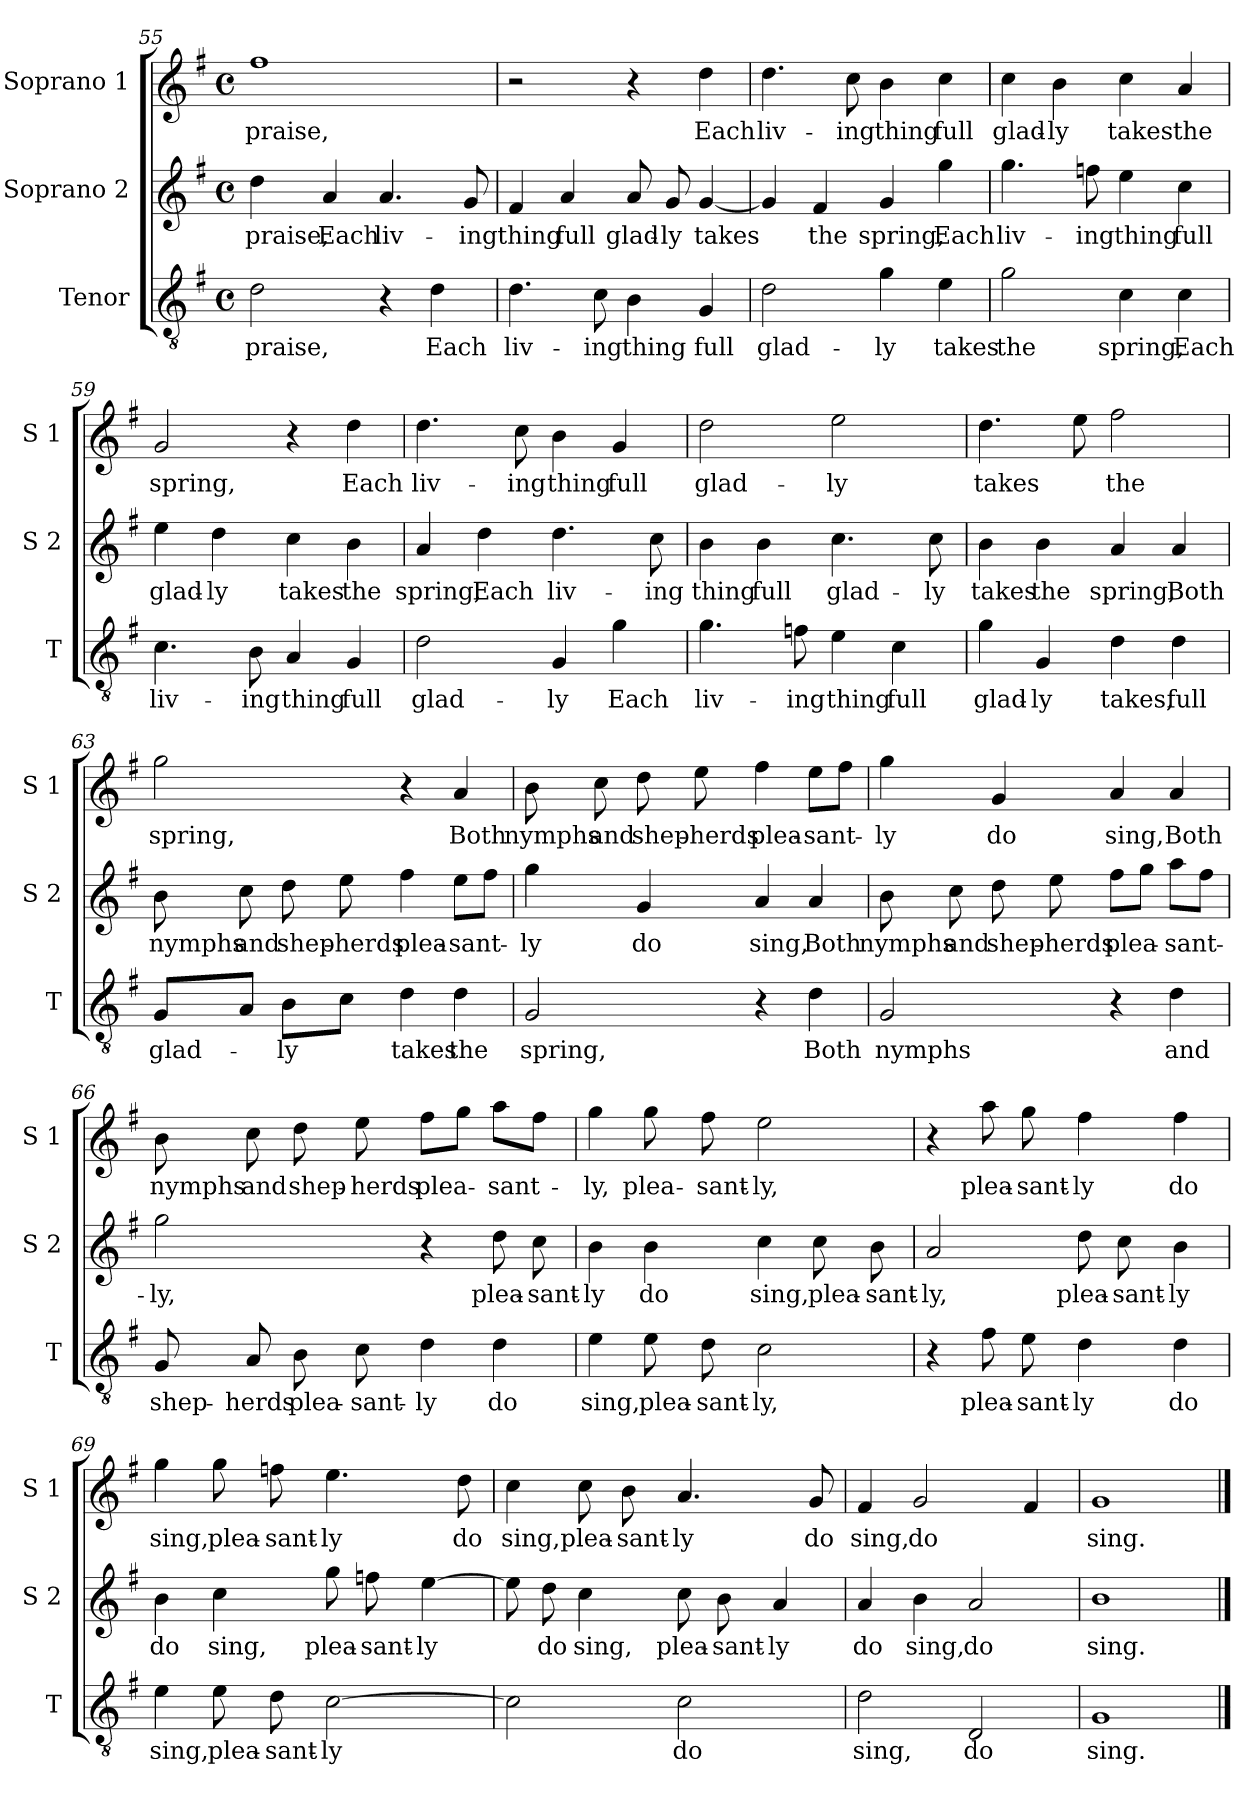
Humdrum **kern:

**kern	**text	**kern	**text	**kern	**text
*part3	*part3	*part2	*part2	*part1	*part1
*staff3	*staff3	*staff2	*staff2	*staff1	*staff1
*I"Tenor	*	*I"Soprano 2	*	*I"Soprano 1	*
*I'T	*	*I'S 2	*	*I'S 1	*
*clefGv2	*	*clefG2	*	*clefG2	*
*k[f#]	*	*k[f#]	*	*k[f#]	*
*G:	*	*G:	*	*G:	*
*M4/4	*	*M4/4	*	*M4/4	*
*met(c)	*	*met(c)	*	*met(c)	*
=55	=55	=55	=55	=55	=55
!	!LO:LY:b	!	!LO:LY:b	!	!LO:LY:b
2d\	praise,	4dd\	praise,	1ff#	praise,
!	!	!	!LO:LY:b	!	!
.	.	4a/	Each	.	.
!	!	!	!LO:LY:b	!	!
4r	.	4.a/	liv-	.	.
!	!LO:LY:b	!	!	!	!
4d\	Each	.	.	.	.
!	!	!	!LO:LY:b	!	!
.	.	8g/	-ing	.	.
=56	=56	=56	=56	=56	=56
!	!LO:LY:b	!	!LO:LY:b	!	!
4.d\	liv-	4f#/	thing	2r	.
!	!	!	!LO:LY:b	!	!
.	.	4a/	full	.	.
!	!LO:LY:b	!	!	!	!
8c\	-ing	.	.	.	.
!	!LO:LY:b	!	!LO:LY:b	!	!
4B\	thing	8a/	glad-	4r	.
!	!	!	!LO:LY:b	!	!
.	.	8g/	-ly	.	.
!	!LO:LY:b	!	!LO:LY:b	!	!LO:LY:b
4G/	full	[4g/	takes	4dd\	Each
=57	=57	=57	=57	=57	=57
!	!LO:LY:b	!	!	!	!LO:LY:b
2d\	glad-	4g/]	.	4.dd\	liv-
!	!	!	!LO:LY:b	!	!
.	.	4f#/	the	.	.
!	!	!	!	!	!LO:LY:b
.	.	.	.	8cc\	-ing
!	!LO:LY:b	!	!LO:LY:b	!	!LO:LY:b
4g\	-ly	4g/	spring,	4b\	thing
!	!LO:LY:b	!	!LO:LY:b	!	!LO:LY:b
4e\	takes	4gg\	Each	4cc\	full
=58	=58	=58	=58	=58	=58
!	!LO:LY:b	!	!LO:LY:b	!	!LO:LY:b
2g\	the	4.gg\	liv-	4cc\	glad-
!	!	!	!	!	!LO:LY:b
.	.	.	.	4b\	-ly
!	!	!	!LO:LY:b	!	!
.	.	8ffn\	-ing	.	.
!	!LO:LY:b	!	!LO:LY:b	!	!LO:LY:b
4c\	spring,	4ee\	thing	4cc\	takes
!	!LO:LY:b	!	!LO:LY:b	!	!LO:LY:b
4c\	Each	4cc\	full	4a/	the
!!LO:LB:g=z
=59	=59	=59	=59	=59	=59
!	!LO:LY:b	!	!LO:LY:b	!	!LO:LY:b
4.c\	liv-	4ee\	glad-	2g/	spring,
!	!	!	!LO:LY:b	!	!
.	.	4dd\	-ly	.	.
!	!LO:LY:b	!	!	!	!
8B\	-ing	.	.	.	.
!	!LO:LY:b	!	!LO:LY:b	!	!
4A/	thing	4cc\	takes	4r	.
!	!LO:LY:b	!	!LO:LY:b	!	!LO:LY:b
4G/	full	4b\	the	4dd\	Each
=60	=60	=60	=60	=60	=60
!	!LO:LY:b	!	!LO:LY:b	!	!LO:LY:b
2d\	glad-	4a/	spring,	4.dd\	liv-
!	!	!	!LO:LY:b	!	!
.	.	4dd\	Each	.	.
!	!	!	!	!	!LO:LY:b
.	.	.	.	8cc\	-ing
!	!LO:LY:b	!	!LO:LY:b	!	!LO:LY:b
4G/	-ly	4.dd\	liv-	4b\	thing
!	!LO:LY:b	!	!	!	!LO:LY:b
4g\	Each	.	.	4g/	full
!	!	!	!LO:LY:b	!	!
.	.	8cc\	-ing	.	.
=61	=61	=61	=61	=61	=61
!	!LO:LY:b	!	!LO:LY:b	!	!LO:LY:b
4.g\	liv-	4b\	thing	2dd\	glad-
!	!	!	!LO:LY:b	!	!
.	.	4b\	full	.	.
!	!LO:LY:b	!	!	!	!
8fn\	-ing	.	.	.	.
!	!LO:LY:b	!	!LO:LY:b	!	!LO:LY:b
4e\	thing	4.cc\	glad-	2ee\	-ly
!	!LO:LY:b	!	!	!	!
4c\	full	.	.	.	.
!	!	!	!LO:LY:b	!	!
.	.	8cc\	-ly	.	.
=62	=62	=62	=62	=62	=62
!	!LO:LY:b	!	!LO:LY:b	!	!LO:LY:b
4g\	glad-	4b\	takes	4.dd\	takes
!	!LO:LY:b	!	!LO:LY:b	!	!
4G/	-ly	4b\	the	.	.
.	.	.	.	8ee\	.
!	!LO:LY:b	!	!LO:LY:b	!	!LO:LY:b
4d\	takes,	4a/	spring,	2ff#\	the
!	!LO:LY:b	!	!LO:LY:b	!	!
4d\	full	4a/	Both	.	.
!!LO:LB:g=z
=63	=63	=63	=63	=63	=63
!	!LO:LY:b	!	!LO:LY:b	!	!LO:LY:b
8G/L	glad-	8b\	nymphs	2gg\	spring,
!	!	!	!LO:LY:b	!	!
8A/J	.	8cc\	and	.	.
!	!LO:LY:b	!	!LO:LY:b	!	!
8B\L	-ly	8dd\	shep-	.	.
!	!	!	!LO:LY:b	!	!
8c\J	.	8ee\	-herds	.	.
!	!LO:LY:b	!	!LO:LY:b	!	!
4d\	takes	4ff#\	plea-	4r	.
!	!LO:LY:b	!	!LO:LY:b	!	!LO:LY:b
4d\	the	8ee\L	-sant-	4a/	Both
.	.	8ff#\J	.	.	.
=64	=64	=64	=64	=64	=64
!	!LO:LY:b	!	!LO:LY:b	!	!LO:LY:b
2G/	spring,	4gg\	-ly	8b\	nymphs
!	!	!	!	!	!LO:LY:b
.	.	.	.	8cc\	and
!	!	!	!LO:LY:b	!	!LO:LY:b
.	.	4g/	do	8dd\	shep-
!	!	!	!	!	!LO:LY:b
.	.	.	.	8ee\	-herds
!	!	!	!LO:LY:b	!	!LO:LY:b
4r	.	4a/	sing,	4ff#\	plea-
!	!LO:LY:b	!	!LO:LY:b	!	!LO:LY:b
4d\	Both	4a/	Both	8ee\L	-sant-
.	.	.	.	8ff#\J	.
=65	=65	=65	=65	=65	=65
!	!LO:LY:b	!	!LO:LY:b	!	!LO:LY:b
2G/	nymphs	8b\	nymphs	4gg\	-ly
!	!	!	!LO:LY:b	!	!
.	.	8cc\	and	.	.
!	!	!	!LO:LY:b	!	!LO:LY:b
.	.	8dd\	shep-	4g/	do
!	!	!	!LO:LY:b	!	!
.	.	8ee\	-herds	.	.
!	!	!	!LO:LY:b	!	!LO:LY:b
4r	.	8ff#\L	plea-	4a/	sing,
.	.	8gg\J	.	.	.
!	!LO:LY:b	!	!LO:LY:b	!	!LO:LY:b
4d\	and	8aa\L	-sant-	4a/	Both
.	.	8ff#\J	.	.	.
!!LO:PB:g=z
=66	=66	=66	=66	=66	=66
!	!LO:LY:b	!	!LO:LY:b	!	!LO:LY:b
8G/	shep-	2gg\	-ly,	8b\	nymphs
!	!LO:LY:b	!	!	!	!LO:LY:b
8A/	-herds	.	.	8cc\	and
!	!LO:LY:b	!	!	!	!LO:LY:b
8B\	plea-	.	.	8dd\	shep-
!	!LO:LY:b	!	!	!	!LO:LY:b
8c\	-sant-	.	.	8ee\	-herds
!	!LO:LY:b	!	!	!	!LO:LY:b
4d\	-ly	4r	.	8ff#\L	plea-
.	.	.	.	8gg\J	.
!	!LO:LY:b	!	!LO:LY:b	!	!LO:LY:b
4d\	do	8dd\	plea-	8aa\L	-sant-
!	!	!	!LO:LY:b	!	!
.	.	8cc\	-sant-	8ff#\J	.
=67	=67	=67	=67	=67	=67
!	!LO:LY:b	!	!LO:LY:b	!	!LO:LY:b
4e\	sing,	4b\	-ly	4gg\	-ly,
!	!LO:LY:b	!	!LO:LY:b	!	!LO:LY:b
8e\	plea-	4b\	do	8gg\	plea-
!	!LO:LY:b	!	!	!	!LO:LY:b
8d\	-sant-	.	.	8ff#\	-sant-
!	!LO:LY:b	!	!LO:LY:b	!	!LO:LY:b
2c\	-ly,	4cc\	sing,	2ee\	-ly,
!	!	!	!LO:LY:b	!	!
.	.	8cc\	plea-	.	.
!	!	!	!LO:LY:b	!	!
.	.	8b\	-sant-	.	.
=68	=68	=68	=68	=68	=68
!	!	!	!LO:LY:b	!	!
4r	.	2a/	-ly,	4r	.
!	!LO:LY:b	!	!	!	!LO:LY:b
8f#\	plea-	.	.	8aa\	plea-
!	!LO:LY:b	!	!	!	!LO:LY:b
8e\	-sant-	.	.	8gg\	-sant-
!	!LO:LY:b	!	!LO:LY:b	!	!LO:LY:b
4d\	-ly	8dd\	plea-	4ff#\	-ly
!	!	!	!LO:LY:b	!	!
.	.	8cc\	-sant-	.	.
!	!LO:LY:b	!	!LO:LY:b	!	!LO:LY:b
4d\	do	4b\	-ly	4ff#\	do
!!LO:LB:g=z
=69	=69	=69	=69	=69	=69
!	!LO:LY:b	!	!LO:LY:b	!	!LO:LY:b
4e\	sing,	4b\	do	4gg\	sing,
!	!LO:LY:b	!	!LO:LY:b	!	!LO:LY:b
8e\	plea-	4cc\	sing,	8gg\	plea-
!	!LO:LY:b	!	!	!	!LO:LY:b
8d\	-sant-	.	.	8ffn\	-sant-
!	!LO:LY:b	!	!LO:LY:b	!	!LO:LY:b
[2c\	-ly	8gg\	plea-	4.ee\	-ly
!	!	!	!LO:LY:b	!	!
.	.	8ffn\	-sant-	.	.
!	!	!	!LO:LY:b	!	!
.	.	[4ee\	-ly	.	.
!	!	!	!	!	!LO:LY:b
.	.	.	.	8dd\	do
=70	=70	=70	=70	=70	=70
!	!	!	!	!	!LO:LY:b
2c\]	.	8ee\]	.	4cc\	sing,
!	!	!	!LO:LY:b	!	!
.	.	8dd\	do	.	.
!	!	!	!LO:LY:b	!	!LO:LY:b
.	.	4cc\	sing,	8cc\	plea-
!	!	!	!	!	!LO:LY:b
.	.	.	.	8b\	-sant-
!	!LO:LY:b	!	!LO:LY:b	!	!LO:LY:b
2c\	do	8cc\	plea-	4.a/	-ly
!	!	!	!LO:LY:b	!	!
.	.	8b\	-sant-	.	.
!	!	!	!LO:LY:b	!	!
.	.	4a/	-ly	.	.
!	!	!	!	!	!LO:LY:b
.	.	.	.	8g/	do
=71	=71	=71	=71	=71	=71
!	!LO:LY:b	!	!LO:LY:b	!	!LO:LY:b
2d\	sing,	4a/	do	4f#/	sing,
!	!	!	!LO:LY:b	!	!LO:LY:b
.	.	4b\	sing,	2g/	do
!	!LO:LY:b	!	!LO:LY:b	!	!
2D/	do	2a/	do	.	.
.	.	.	.	4f#/	.
=72	=72	=72	=72	=72	=72
!	!LO:LY:b	!	!LO:LY:b	!	!LO:LY:b
1G	sing.	1b	sing.	1g	sing.
==	==	==	==	==	==
*-	*-	*-	*-	*-	*-
